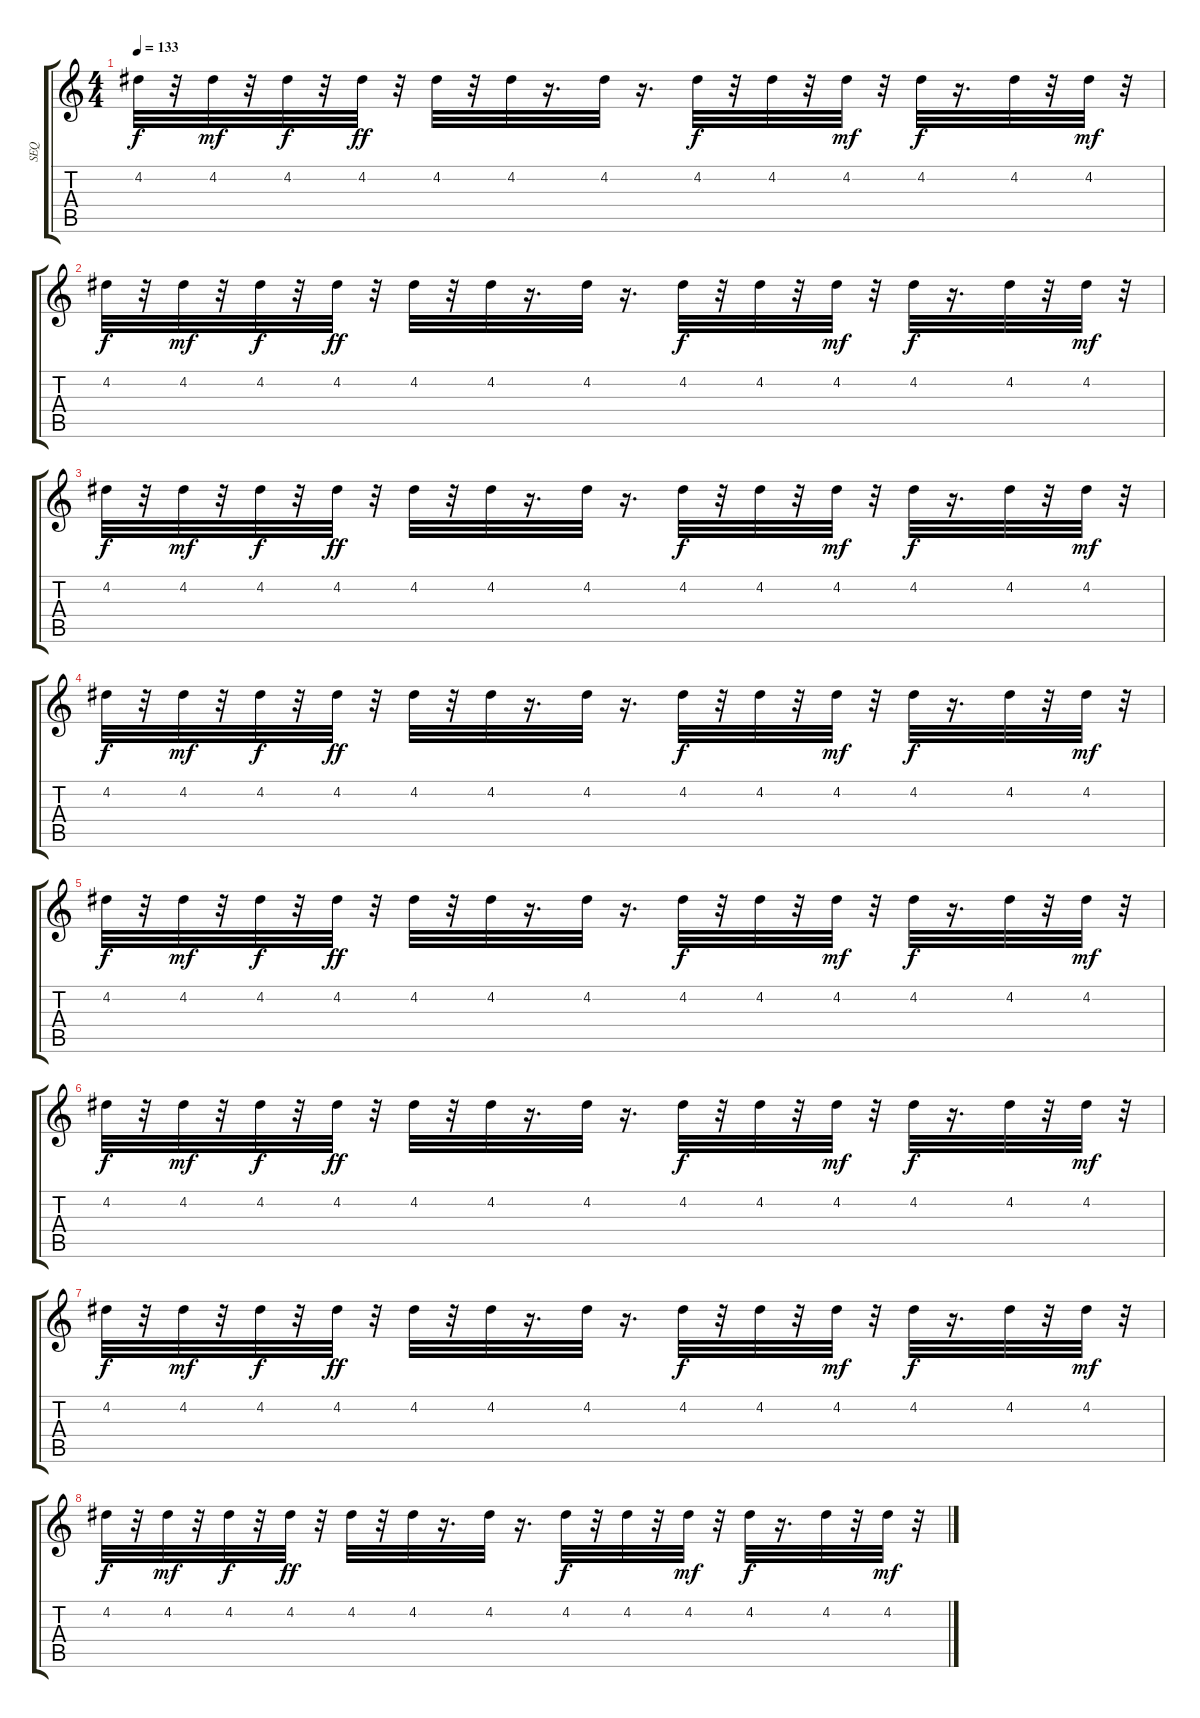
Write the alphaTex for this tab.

\track ("SEQ                                 " "SEQ       ") {instrument synthbass2}
\staff {score tabs}
\tuning (E4 B3 G3 D3 A2 E2) {hide}
\ts (4 4)
\tempo 133
\clef g2
\ks c
4.2.32{dy f balance 6} r.32 4.2.32{dy mf balance 7} r.32 4.2.32{dy f balance 8} r.32 4.2.32{dy ff balance 9} r.32 4.2.32{balance 10} r.32 4.2.32{balance 11} r.16{d} 4.2.32{balance 11} r.16{d} 4.2.32{dy f balance 9} r.32 4.2.32{balance 8} r.32 4.2.32{dy mf balance 7} r.32 4.2.32{dy f balance 6} r.16{d} 4.2.32{balance 4} r.32 4.2.32{dy mf balance 5} r.32 |
4.2.32{dy f balance 6} r.32 4.2.32{dy mf balance 7} r.32 4.2.32{dy f balance 8} r.32 4.2.32{dy ff balance 9} r.32 4.2.32{balance 10} r.32 4.2.32{balance 11} r.16{d} 4.2.32{balance 11} r.16{d} 4.2.32{dy f balance 9} r.32 4.2.32{balance 8} r.32 4.2.32{dy mf balance 7} r.32 4.2.32{dy f balance 6} r.16{d} 4.2.32{balance 4} r.32 4.2.32{dy mf balance 5} r.32 |
4.2.32{dy f balance 6} r.32 4.2.32{dy mf balance 7} r.32 4.2.32{dy f balance 8} r.32 4.2.32{dy ff balance 9} r.32 4.2.32{balance 10} r.32 4.2.32{balance 11} r.16{d} 4.2.32{balance 11} r.16{d} 4.2.32{dy f balance 9} r.32 4.2.32{balance 8} r.32 4.2.32{dy mf balance 7} r.32 4.2.32{dy f balance 6} r.16{d} 4.2.32{balance 4} r.32 4.2.32{dy mf balance 5} r.32 |
4.2.32{dy f balance 6} r.32 4.2.32{dy mf balance 7} r.32 4.2.32{dy f balance 8} r.32 4.2.32{dy ff balance 9} r.32 4.2.32{balance 10} r.32 4.2.32{balance 11} r.16{d} 4.2.32{balance 11} r.16{d} 4.2.32{dy f balance 9} r.32 4.2.32{balance 8} r.32 4.2.32{dy mf balance 7} r.32 4.2.32{dy f balance 6} r.16{d} 4.2.32{balance 4} r.32 4.2.32{dy mf balance 5} r.32 |
4.2.32{dy f balance 6} r.32 4.2.32{dy mf balance 7} r.32 4.2.32{dy f balance 8} r.32 4.2.32{dy ff balance 9} r.32 4.2.32{balance 10} r.32 4.2.32{balance 11} r.16{d} 4.2.32{balance 11} r.16{d} 4.2.32{dy f balance 9} r.32 4.2.32{balance 8} r.32 4.2.32{dy mf balance 7} r.32 4.2.32{dy f balance 6} r.16{d} 4.2.32{balance 4} r.32 4.2.32{dy mf balance 5} r.32 |
4.2.32{dy f balance 6} r.32 4.2.32{dy mf balance 7} r.32 4.2.32{dy f balance 8} r.32 4.2.32{dy ff balance 9} r.32 4.2.32{balance 10} r.32 4.2.32{balance 11} r.16{d} 4.2.32{balance 11} r.16{d} 4.2.32{dy f balance 9} r.32 4.2.32{balance 8} r.32 4.2.32{dy mf balance 7} r.32 4.2.32{dy f balance 6} r.16{d} 4.2.32{balance 4} r.32 4.2.32{dy mf balance 5} r.32 |
4.2.32{dy f balance 6} r.32 4.2.32{dy mf balance 7} r.32 4.2.32{dy f balance 8} r.32 4.2.32{dy ff balance 9} r.32 4.2.32{balance 10} r.32 4.2.32{balance 11} r.16{d} 4.2.32{balance 11} r.16{d} 4.2.32{dy f balance 9} r.32 4.2.32{balance 8} r.32 4.2.32{dy mf balance 7} r.32 4.2.32{dy f balance 6} r.16{d} 4.2.32{balance 4} r.32 4.2.32{dy mf balance 5} r.32 |
4.2.32{dy f balance 6} r.32 4.2.32{dy mf balance 7} r.32 4.2.32{dy f balance 8} r.32 4.2.32{dy ff balance 9} r.32 4.2.32{balance 10} r.32 4.2.32{balance 11} r.16{d} 4.2.32{balance 11} r.16{d} 4.2.32{dy f balance 9} r.32 4.2.32{balance 8} r.32 4.2.32{dy mf balance 7} r.32 4.2.32{dy f balance 6} r.16{d} 4.2.32{balance 4} r.32 4.2.32{dy mf balance 5} r.32
